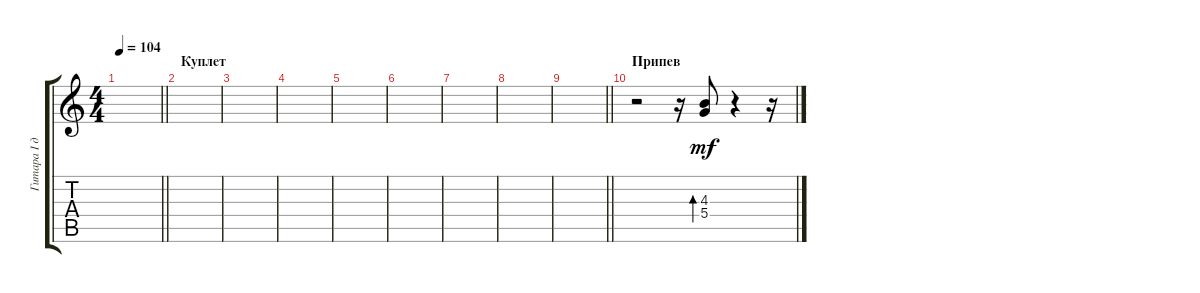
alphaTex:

\track ("Гитара I дилей п II" "Гитара I д") {instrument electricguitarmuted}
\staff {score tabs}
\tuning (E4 B3 G3 D3 A2 E2) {hide}
\ts (4 4)
\tempo 104
\clef g2
\barLineRight lightlight
\ks c
|
\section ("" "Куплет")
|
|
|
|
|
|
|
\barLineRight lightlight
|
\section ("" "Припев")
r.2{instrument overdrivenguitar} r.16 (4.3 5.4).8{bd 60 dy mf} r.4 r.16
